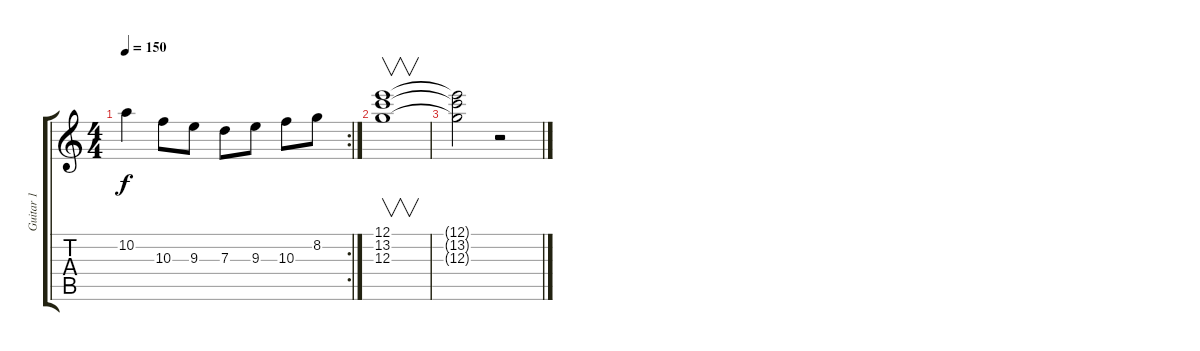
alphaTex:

\track ("Guitar 1" "Guitar 1") {instrument acousticguitarsteel}
\staff {score tabs}
\tuning (E4 B3 G3 D3 A2 E2) {hide}
\rc 2
\ts (4 4)
\tempo 150
\clef g2
\ks c
10.2{t}.4{dy f} 10.3.8 9.3.8 7.3.8 9.3.8 10.3.8 8.2.8 |
(12.1 13.2 12.3).1{v} |
(12.1{t} 13.2{t} 12.3{t}).2 r.2
